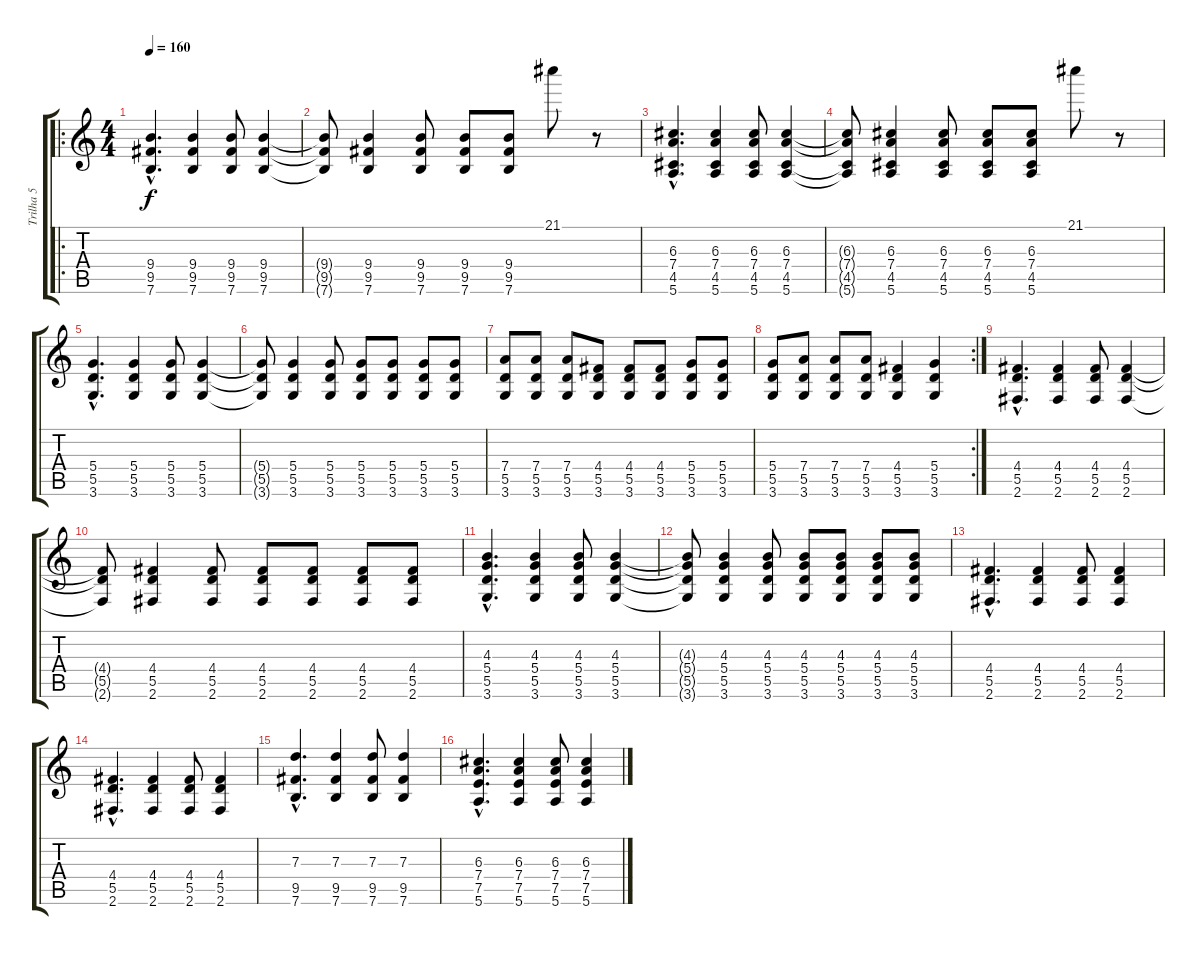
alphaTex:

\track ("Trilha 5" "Trilha 5") {instrument distortionguitar}
\staff {score tabs}
\tuning (E4 B3 G3 D3 A2 E2) {hide}
\ro
\ts (4 4)
\tempo 160
\clef g2
\ks c
(9.4{hac} 9.5{hac} 7.6{hac}).4{d dy f} (9.4 9.5 7.6).4 (9.4 9.5 7.6).8 (9.4 9.5 7.6).4 |
(9.4{t} 9.5{t} 7.6{t}).8 (9.4 9.5 7.6).4 (9.4 9.5 7.6).8 (9.4 9.5 7.6).8 (9.4 9.5 7.6).8 21.1.8 r.8 |
(6.3{hac} 7.4{hac} 4.5{hac} 5.6{hac}).4{d} (6.3 7.4 4.5 5.6).4 (6.3 7.4 4.5 5.6).8 (6.3 7.4 4.5 5.6).4 |
(6.3{t} 7.4{t} 4.5{t} 5.6{t}).8 (6.3 7.4 4.5 5.6).4 (6.3 7.4 4.5 5.6).8 (6.3 7.4 4.5 5.6).8 (6.3 7.4 4.5 5.6).8 21.1.8 r.8 |
(5.4{hac} 5.5{hac} 3.6{hac}).4{d} (5.4 5.5 3.6).4 (5.4 5.5 3.6).8 (5.4 5.5 3.6).4 |
(5.4{t} 5.5{t} 3.6{t}).8 (5.4 5.5 3.6).4 (5.4 5.5 3.6).8 (5.4 5.5 3.6).8 (5.4 5.5 3.6).8 (5.4 5.5 3.6).8 (5.4 5.5 3.6).8 |
(7.4 5.5 3.6).8 (7.4 5.5 3.6).8 (7.4 5.5 3.6).8 (4.4 5.5 3.6).8 (4.4 5.5 3.6).8 (4.4 5.5 3.6).8 (5.4 5.5 3.6).8 (5.4 5.5 3.6).8 |
\rc 2
(5.4 5.5 3.6).8 (7.4 5.5 3.6).8 (7.4 5.5 3.6).8 (7.4 5.5 3.6).8 (4.4 5.5 3.6).4 (5.4 5.5 3.6).4 |
(4.4{hac} 5.5{hac} 2.6{hac}).4{d} (4.4 5.5 2.6).4 (4.4 5.5 2.6).8 (4.4 5.5 2.6).4 |
(4.4{t} 5.5{t} 2.6{t}).8 (4.4 5.5 2.6).4 (4.4 5.5 2.6).8 (4.4 5.5 2.6).8 (4.4 5.5 2.6).8 (4.4 5.5 2.6).8 (4.4 5.5 2.6).8 |
(4.3{hac} 5.4{hac} 5.5{hac} 3.6{hac}).4{d} (4.3 5.4 5.5 3.6).4 (4.3 5.4 5.5 3.6).8 (4.3 5.4 5.5 3.6).4 |
(4.3{t} 5.4{t} 5.5{t} 3.6{t}).8 (4.3 5.4 5.5 3.6).4 (4.3 5.4 5.5 3.6).8 (4.3 5.4 5.5 3.6).8 (4.3 5.4 5.5 3.6).8 (4.3 5.4 5.5 3.6).8 (4.3 5.4 5.5 3.6).8 |
(4.4{hac} 5.5{hac} 2.6{hac}).4{d} (4.4 5.5 2.6).4 (4.4 5.5 2.6).8 (4.4 5.5 2.6).4 |
(4.4{hac} 5.5{hac} 2.6{hac}).4{d} (4.4 5.5 2.6).4 (4.4 5.5 2.6).8 (4.4 5.5 2.6).4 |
(7.3{hac} 9.5{hac} 7.6{hac}).4{d} (7.3 9.5 7.6).4 (7.3 9.5 7.6).8 (7.3 9.5 7.6).4 |
(6.3{hac} 7.4{hac} 7.5{hac} 5.6{hac}).4{d} (6.3 7.4 7.5 5.6).4 (6.3 7.4 7.5 5.6).8 (6.3 7.4 7.5 5.6).4
